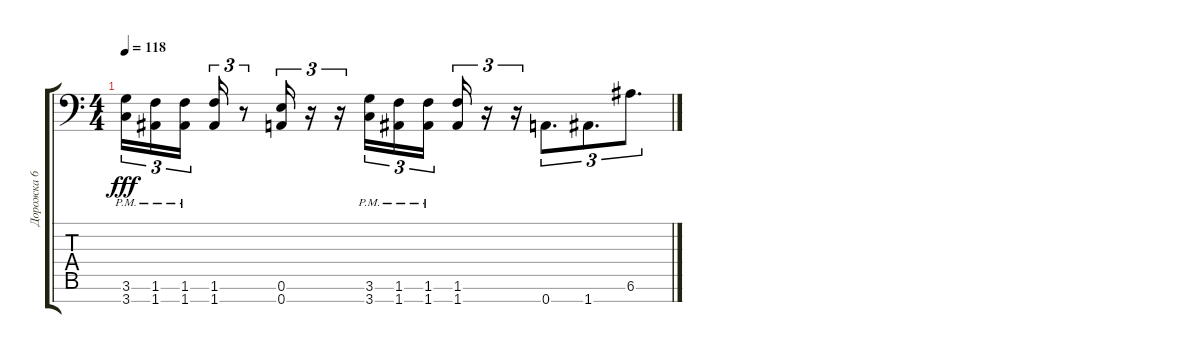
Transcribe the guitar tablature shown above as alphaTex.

\track ("Дорожка 6" "Дорожка 6") {instrument distortionguitar}
\staff {score tabs}
\tuning (E4 B3 G3 D3 A2 E2 A1) {hide}
\ts (4 4)
\tempo 118
\clef f4
\ks c
(3.6{pm} 3.7{pm}).16{tu (3 2) dy fff} (1.6{pm} 1.7{pm}).16{tu (3 2)} (1.6{pm} 1.7{pm}).16{tu (3 2) beam splitsecondary} (1.6 1.7).16{tu (3 2)} r.8{tu (3 2)} (0.6 0.7).16{tu (3 2)} r.16{tu (3 2)} r.16{tu (3 2)} (3.6{pm} 3.7{pm}).16{tu (3 2)} (1.6{pm} 1.7{pm}).16{tu (3 2)} (1.6{pm} 1.7{pm}).16{tu (3 2)} (1.6 1.7).16{tu (3 2)} r.16{tu (3 2)} r.16{tu (3 2)} 0.7.8{d tu (3 2)} 1.7.8{d tu (3 2)} 6.6.8{d tu (3 2)}
